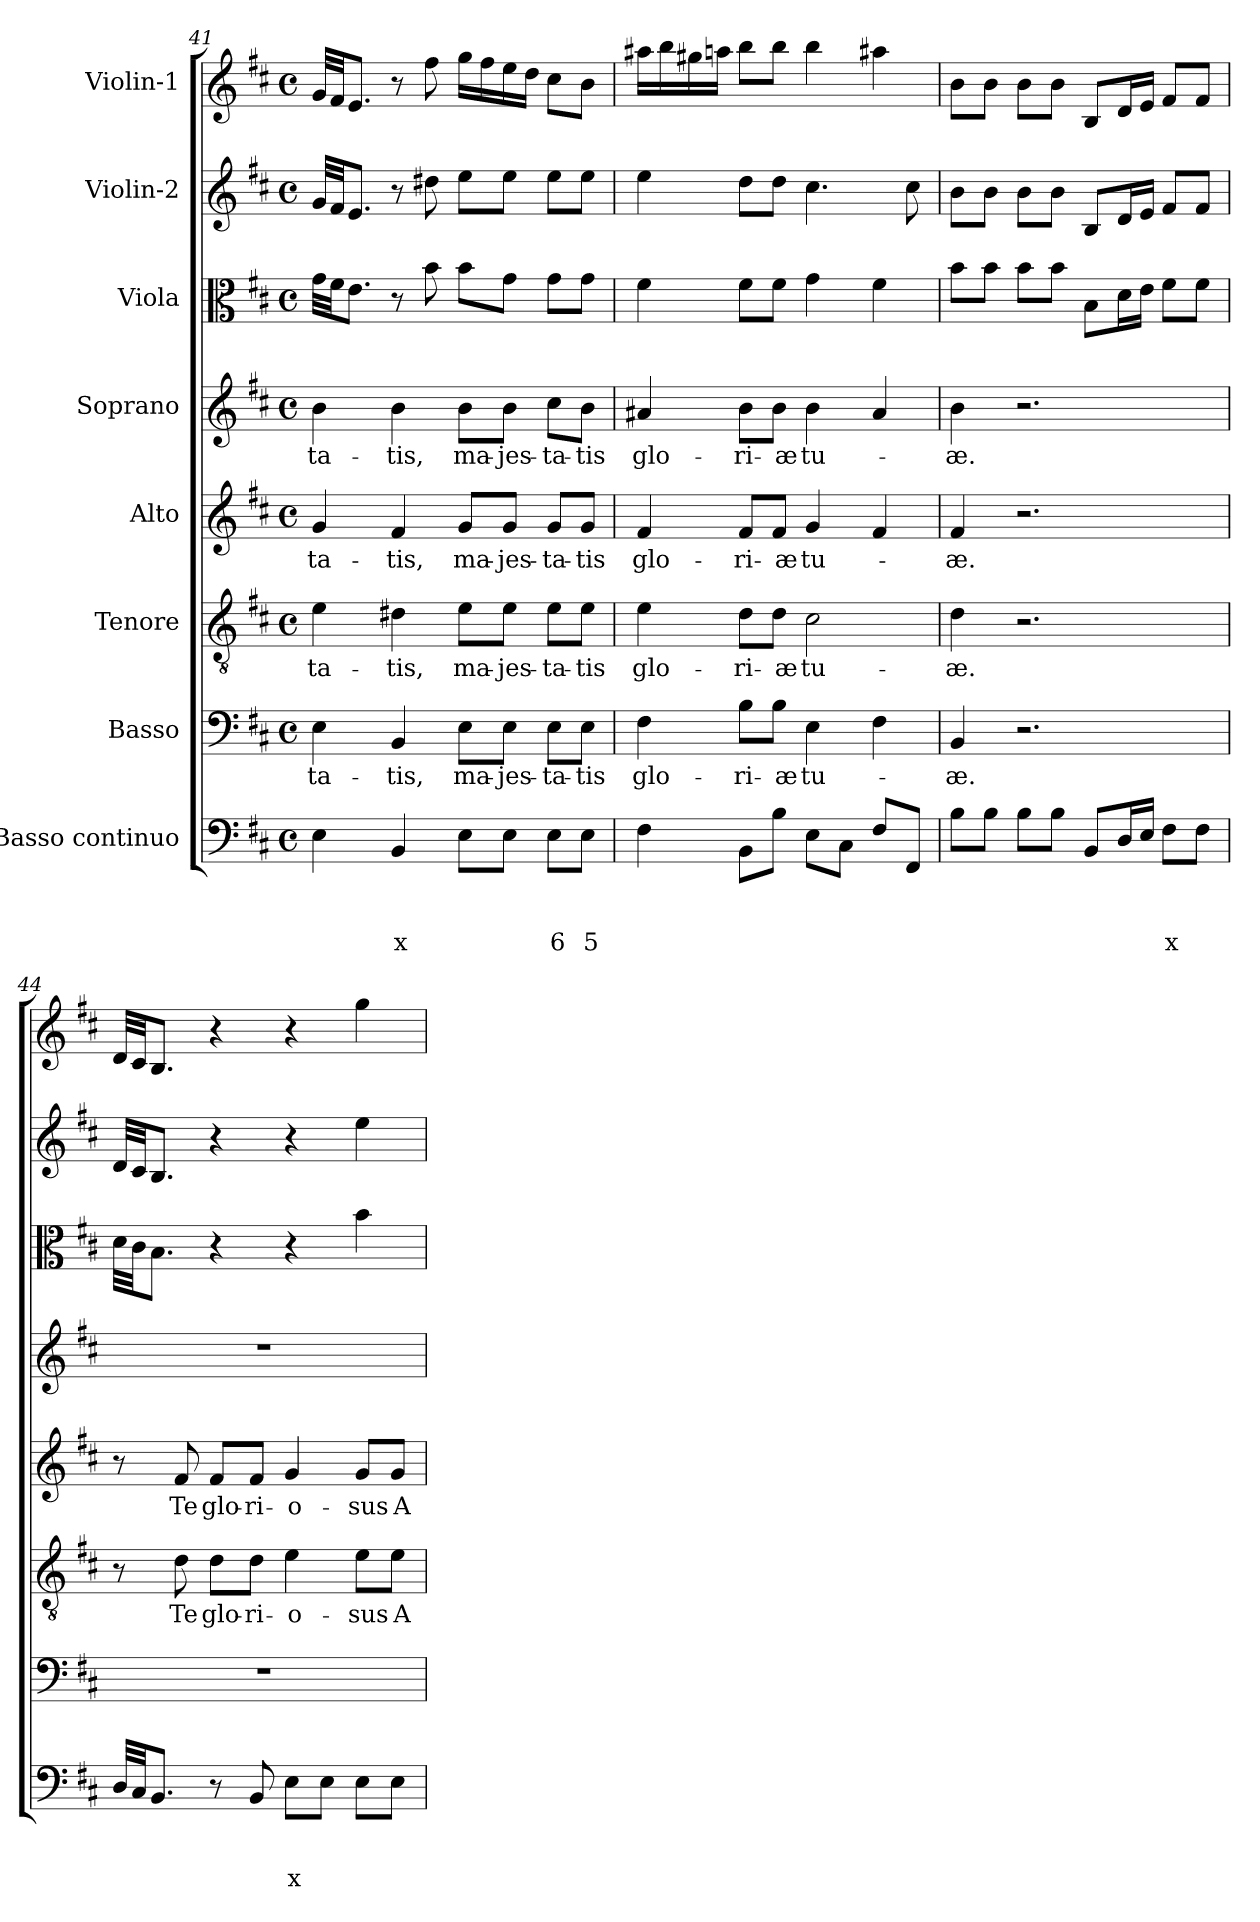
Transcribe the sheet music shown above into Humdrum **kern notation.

**kern	**text	**text	**text	**kern	**text	**kern	**text	**kern	**text	**kern	**text	**kern	**kern	**kern
*part8	*part8	*part8	*part8	*part7	*part7	*part6	*part6	*part5	*part5	*part4	*part4	*part3	*part2	*part1
*staff8	*staff8	*staff8	*staff8	*staff7	*staff7	*staff6	*staff6	*staff5	*staff5	*staff4	*staff4	*staff3	*staff2	*staff1
*I"Basso continuo	*	*	*	*I"Basso	*	*I"Tenore	*	*I"Alto	*	*I"Soprano	*	*I"Viola	*I"Violin-2	*I"Violin-1
!!LO:LB:g=z
*clefF4	*	*	*	*clefF4	*	*clefGv2	*	*clefG2	*	*clefG2	*	*clefC3	*clefG2	*clefG2
*k[f#c#]	*	*	*	*k[f#c#]	*	*k[f#c#]	*	*k[f#c#]	*	*k[f#c#]	*	*k[f#c#]	*k[f#c#]	*k[f#c#]
*D:	*	*	*	*D:	*	*D:	*	*D:	*	*D:	*	*D:	*D:	*D:
*M4/4	*	*	*	*M4/4	*	*M4/4	*	*M4/4	*	*M4/4	*	*M4/4	*M4/4	*M4/4
*met(c)	*	*	*	*met(c)	*	*met(c)	*	*met(c)	*	*met(c)	*	*met(c)	*met(c)	*met(c)
=41	=41	=41	=41	=41	=41	=41	=41	=41	=41	=41	=41	=41	=41	=41
!	!	!	!	!	!LO:LY:b	!	!LO:LY:b	!	!LO:LY:b	!	!LO:LY:b	!	!	!
4E\	.	.	.	4E\	-ta-	4e\	-ta-	4g/	-ta-	4b\	-ta-	32g\LLL	32g/LLL	32g/LLL
.	.	.	.	.	.	.	.	.	.	.	.	32f#\JJ	32f#/JJ	32f#/JJ
.	.	.	.	.	.	.	.	.	.	.	.	8.e\J	8.e/J	8.e/J
!	!	!	!LO:LY:b	!	!LO:LY:b	!	!LO:LY:b	!	!LO:LY:b	!	!LO:LY:b	!	!	!
4BB/	.	.	x	4BB/	-tis,	4d#X\	-tis,	4f#/	-tis,	4b\	-tis,	8r	8r	8r
.	.	.	.	.	.	.	.	.	.	.	.	8b\	8dd#X\	8ff#\
!	!	!	!	!	!LO:LY:b	!	!LO:LY:b	!	!LO:LY:b	!	!LO:LY:b	!	!	!
8E\L	.	.	.	8E\L	ma-	8e\L	ma-	8g/L	ma-	8b\L	ma-	8b\L	8ee\L	16gg\LL
.	.	.	.	.	.	.	.	.	.	.	.	.	.	16ff#\
!	!	!	!	!	!LO:LY:b	!	!LO:LY:b	!	!LO:LY:b	!	!LO:LY:b	!	!	!
8E\J	.	.	.	8E\J	-jes-	8e\J	-jes-	8g/J	-jes-	8b\J	-jes-	8g\J	8ee\J	16ee\
.	.	.	.	.	.	.	.	.	.	.	.	.	.	16dd\JJ
!	!	!	!LO:LY:b	!	!LO:LY:b	!	!LO:LY:b	!	!LO:LY:b	!	!LO:LY:b	!	!	!
8E\L	.	.	6	8E\L	-ta-	8e\L	-ta-	8g/L	-ta-	8cc#\L	-ta-	8g\L	8ee\L	8cc#\L
!	!	!	!LO:LY:b	!	!LO:LY:b	!	!LO:LY:b	!	!LO:LY:b	!	!LO:LY:b	!	!	!
8E\J	.	.	5	8E\J	-tis	8e\J	-tis	8g/J	-tis	8b\J	-tis	8g\J	8ee\J	8b\J
=42	=42	=42	=42	=42	=42	=42	=42	=42	=42	=42	=42	=42	=42	=42
!	!	!	!	!	!LO:LY:b	!	!LO:LY:b	!	!LO:LY:b	!	!LO:LY:b	!	!	!
4F#\	.	.	.	4F#\	glo-	4e\	glo-	4f#/	glo-	4a#X/	glo-	4f#\	4ee\	16aa#X\LL
.	.	.	.	.	.	.	.	.	.	.	.	.	.	16bb\
.	.	.	.	.	.	.	.	.	.	.	.	.	.	16gg#X\
.	.	.	.	.	.	.	.	.	.	.	.	.	.	16aan\JJ
!	!	!	!	!	!LO:LY:b	!	!LO:LY:b	!	!LO:LY:b	!	!LO:LY:b	!	!	!
8BB\L	.	.	.	8B\L	-ri-	8d\L	-ri-	8f#/L	-ri-	8b\L	-ri-	8f#\L	8dd\L	8bb\L
!	!	!	!	!	!LO:LY:b	!	!LO:LY:b	!	!LO:LY:b	!	!LO:LY:b	!	!	!
8B\J	.	.	.	8B\J	-æ	8d\J	-æ	8f#/J	-æ	8b\J	-æ	8f#\J	8dd\J	8bb\J
!	!	!	!	!	!LO:LY:b	!	!LO:LY:b	!	!LO:LY:b	!	!LO:LY:b	!	!	!
8E\L	.	.	.	4E\	tu-	2c#\	tu-	4g/	tu-	4b\	tu-	4g\	4.cc#\	4bb\
8C#\J	.	.	.	.	.	.	.	.	.	.	.	.	.	.
8F#/L	.	.	.	4F#\	.	.	.	4f#/	.	4a#/	.	4f#\	.	4aa#X\
8FF#/J	.	.	.	.	.	.	.	.	.	.	.	.	8cc#\	.
=43	=43	=43	=43	=43	=43	=43	=43	=43	=43	=43	=43	=43	=43	=43
!	!	!	!	!	!LO:LY:b	!	!LO:LY:b	!	!LO:LY:b	!	!LO:LY:b	!	!	!
8B\L	.	.	.	4BB/	-æ.	4d\	-æ.	4f#/	-æ.	4b\	-æ.	8b\L	8b\L	8b\L
8B\J	.	.	.	.	.	.	.	.	.	.	.	8b\J	8b\J	8b\J
8B\L	.	.	.	2.r	.	2.r	.	2.r	.	2.r	.	8b\L	8b\L	8b\L
8B\J	.	.	.	.	.	.	.	.	.	.	.	8b\J	8b\J	8b\J
8BB/L	.	.	.	.	.	.	.	.	.	.	.	8B\L	8B/L	8B/L
16D/L	.	.	.	.	.	.	.	.	.	.	.	16d\L	16d/L	16d/L
16E/JJ	.	.	.	.	.	.	.	.	.	.	.	16e\JJ	16e/JJ	16e/JJ
!	!	!	!LO:LY:b	!	!	!	!	!	!	!	!	!	!	!
8F#\L	.	.	x	.	.	.	.	.	.	.	.	8f#\L	8f#/L	8f#/L
8F#\J	.	.	.	.	.	.	.	.	.	.	.	8f#\J	8f#/J	8f#/J
=44	=44	=44	=44	=44	=44	=44	=44	=44	=44	=44	=44	=44	=44	=44
32D/LLL	.	.	.	1r	.	8r	.	8r	.	1r	.	32d\LLL	32d/LLL	32d/LLL
32C#/JJ	.	.	.	.	.	.	.	.	.	.	.	32c#\JJ	32c#/JJ	32c#/JJ
8.BB/J	.	.	.	.	.	.	.	.	.	.	.	8.B\J	8.B/J	8.B/J
!	!	!	!	!	!	!	!LO:LY:b	!	!LO:LY:b	!	!	!	!	!
.	.	.	.	.	.	8d\	Te	8f#/	Te	.	.	.	.	.
!	!	!	!	!	!	!	!LO:LY:b	!	!LO:LY:b	!	!	!	!	!
8r	.	.	.	.	.	8d\L	glo-	8f#/L	glo-	.	.	4r	4r	4r
!	!	!	!	!	!	!	!LO:LY:b	!	!LO:LY:b	!	!	!	!	!
8BB/	.	.	.	.	.	8d\J	-ri-	8f#/J	-ri-	.	.	.	.	.
!	!	!	!LO:LY:b	!	!	!	!LO:LY:b	!	!LO:LY:b	!	!	!	!	!
8E\L	.	.	x	.	.	4e\	-o-	4g/	-o-	.	.	4r	4r	4r
8E\J	.	.	.	.	.	.	.	.	.	.	.	.	.	.
!	!	!	!	!	!	!	!LO:LY:b	!	!LO:LY:b	!	!	!	!	!
8E\L	.	.	.	.	.	8e\L	-sus	8g/L	-sus	.	.	4b\	4ee\	4gg\
!	!	!	!	!	!	!	!LO:LY:b	!	!LO:LY:b	!	!	!	!	!
8E\J	.	.	.	.	.	8e\J	A-	8g/J	A-	.	.	.	.	.
=	=	=	=	=	=	=	=	=	=	=	=	=	=	=
*-	*-	*-	*-	*-	*-	*-	*-	*-	*-	*-	*-	*-	*-	*-
